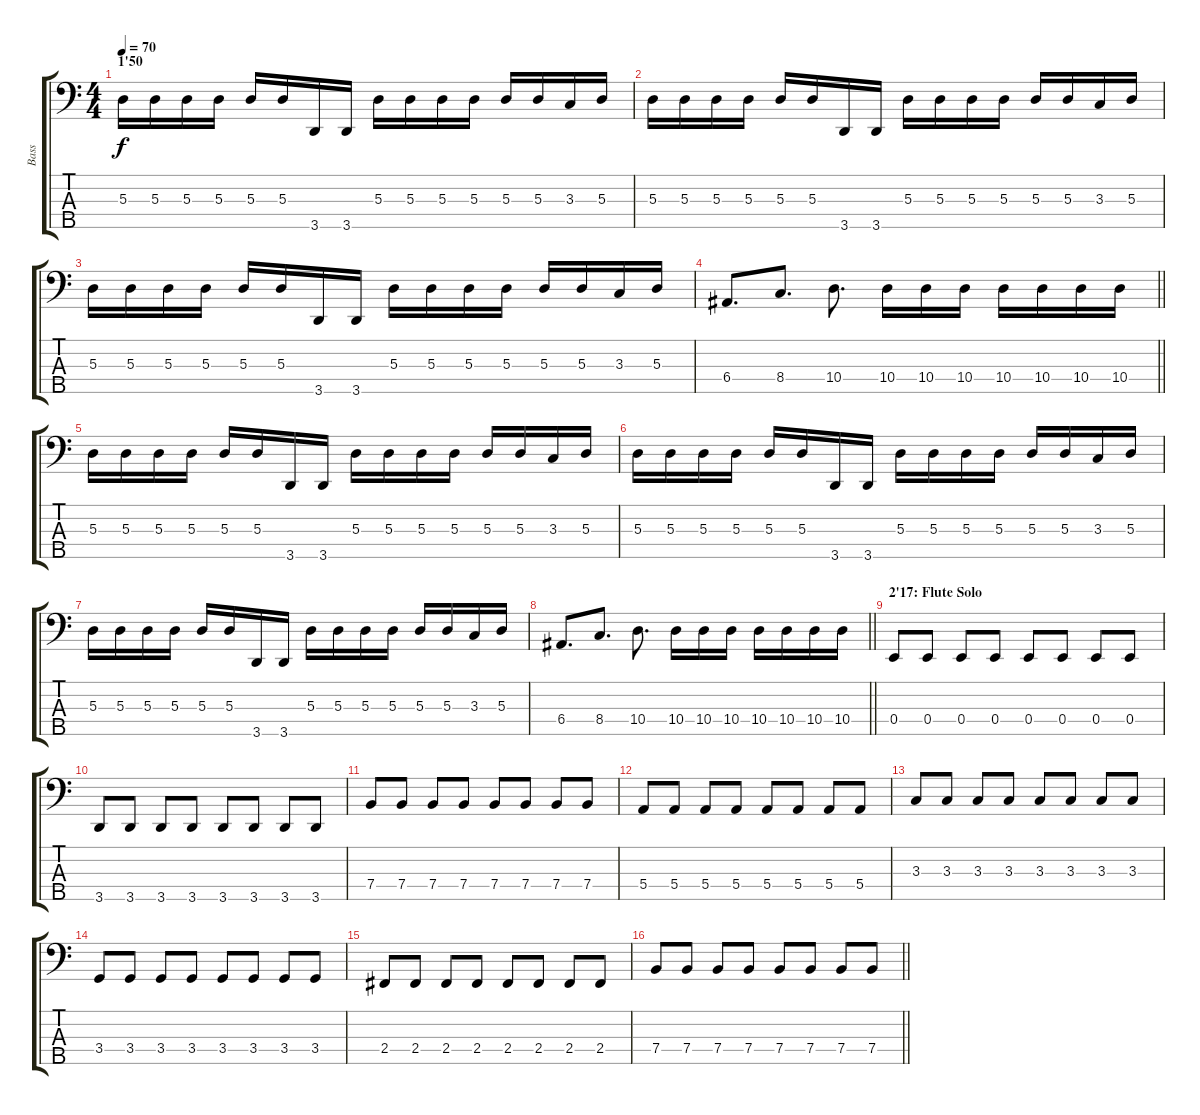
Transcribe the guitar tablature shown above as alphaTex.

\track ("Bass" "Bass") {instrument electricbassfinger}
\staff {score tabs}
\tuning (G2 D2 A1 E1 B0) {hide}
\ts (4 4)
\section ("" "1'50")
\tempo 70
\clef f4
\ks c
5.3.16{dy f} 5.3.16 5.3.16 5.3.16 5.3.16 5.3.16 3.5.16 3.5.16 5.3.16 5.3.16 5.3.16 5.3.16 5.3.16 5.3.16 3.3.16 5.3.16 |
5.3.16 5.3.16 5.3.16 5.3.16 5.3.16 5.3.16 3.5.16 3.5.16 5.3.16 5.3.16 5.3.16 5.3.16 5.3.16 5.3.16 3.3.16 5.3.16 |
5.3.16 5.3.16 5.3.16 5.3.16 5.3.16 5.3.16 3.5.16 3.5.16 5.3.16 5.3.16 5.3.16 5.3.16 5.3.16 5.3.16 3.3.16 5.3.16 |
\barLineRight lightlight
6.4.8{d} 8.4.8{d} 10.4.8{d} 10.4.16 10.4.16 10.4.16 10.4.16 10.4.16 10.4.16 10.4.16 |
5.3.16 5.3.16 5.3.16 5.3.16 5.3.16 5.3.16 3.5.16 3.5.16 5.3.16 5.3.16 5.3.16 5.3.16 5.3.16 5.3.16 3.3.16 5.3.16 |
5.3.16 5.3.16 5.3.16 5.3.16 5.3.16 5.3.16 3.5.16 3.5.16 5.3.16 5.3.16 5.3.16 5.3.16 5.3.16 5.3.16 3.3.16 5.3.16 |
5.3.16 5.3.16 5.3.16 5.3.16 5.3.16 5.3.16 3.5.16 3.5.16 5.3.16 5.3.16 5.3.16 5.3.16 5.3.16 5.3.16 3.3.16 5.3.16 |
\barLineRight lightlight
6.4.8{d} 8.4.8{d} 10.4.8{d} 10.4.16 10.4.16 10.4.16 10.4.16 10.4.16 10.4.16 10.4.16 |
\section ("" "2'17: Flute Solo")
0.4.8 0.4.8 0.4.8 0.4.8 0.4.8 0.4.8 0.4.8 0.4.8 |
3.5.8 3.5.8 3.5.8 3.5.8 3.5.8 3.5.8 3.5.8 3.5.8 |
7.4.8 7.4.8 7.4.8 7.4.8 7.4.8 7.4.8 7.4.8 7.4.8 |
5.4.8 5.4.8 5.4.8 5.4.8 5.4.8 5.4.8 5.4.8 5.4.8 |
3.3.8 3.3.8 3.3.8 3.3.8 3.3.8 3.3.8 3.3.8 3.3.8 |
3.4.8 3.4.8 3.4.8 3.4.8 3.4.8 3.4.8 3.4.8 3.4.8 |
2.4.8 2.4.8 2.4.8 2.4.8 2.4.8 2.4.8 2.4.8 2.4.8 |
\barLineRight lightlight
7.4.8 7.4.8 7.4.8 7.4.8 7.4.8 7.4.8 7.4.8 7.4.8
